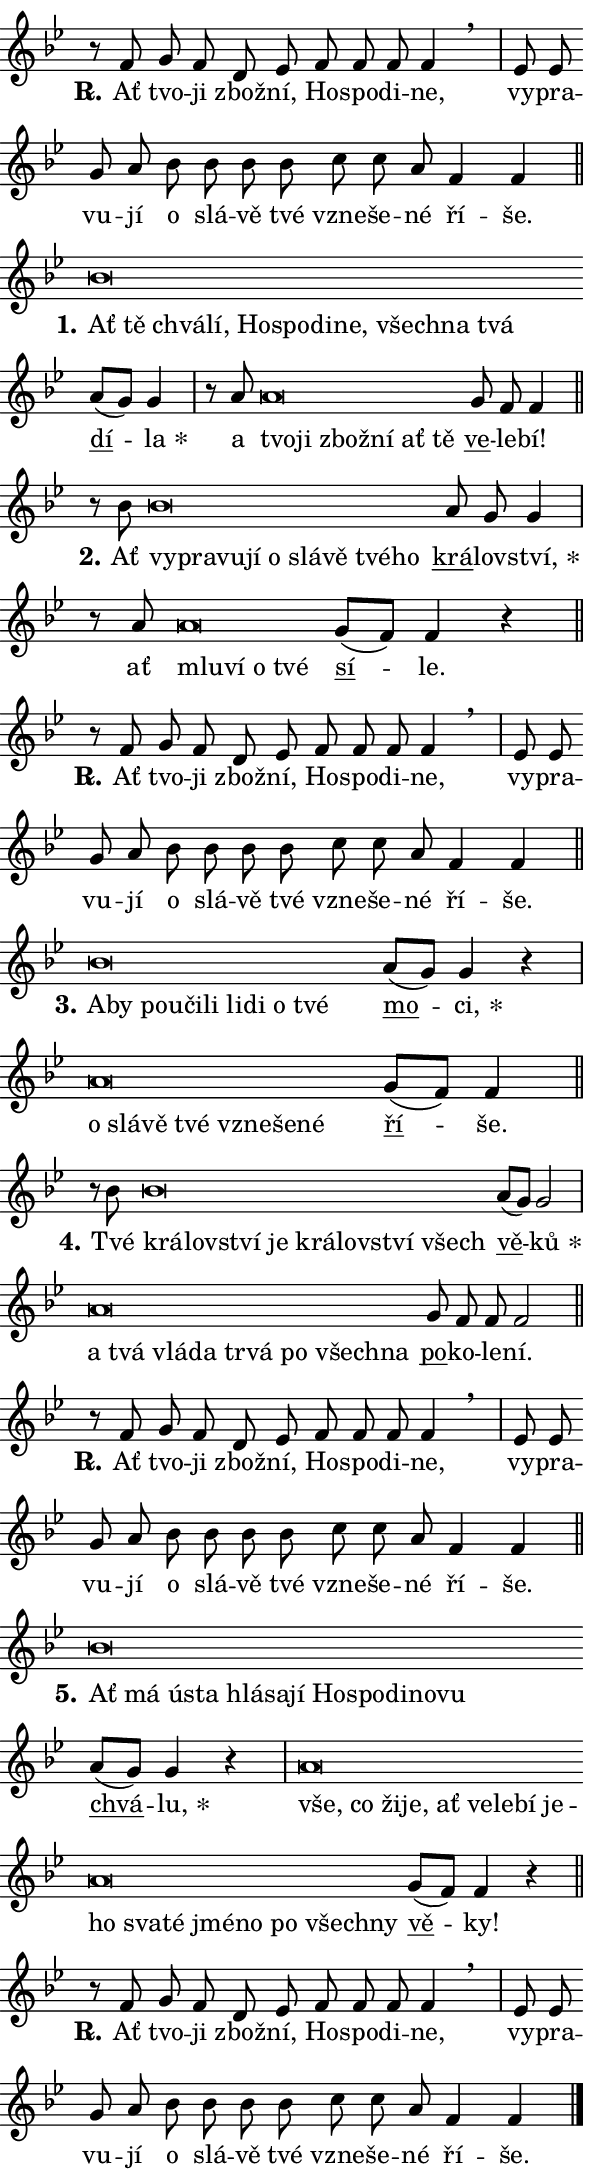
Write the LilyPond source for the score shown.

\version "2.24.0"
\header { tagline = "" }
\paper {
  indent = 0\cm
  top-margin = 0\cm
  right-margin = 0.13\cm % to fit lyric hyphens
  bottom-margin = 0\cm
  left-margin = 0\cm
  paper-width = 10\cm
  page-breaking = #ly:one-page-breaking
  system-system-spacing.basic-distance = #11
  score-system-spacing.basic-distance = #11
  ragged-last = ##f
}


%% Author: Thomas Morley
%% https://lists.gnu.org/archive/html/lilypond-user/2020-05/msg00002.html
#(define (line-position grob)
"Returns position of @var[grob} in current system:
   @code{'start}, if at first time-step
   @code{'end}, if at last time-step
   @code{'middle} otherwise
"
  (let* ((col (ly:item-get-column grob))
         (ln (ly:grob-object col 'left-neighbor))
         (rn (ly:grob-object col 'right-neighbor))
         (col-to-check-left (if (ly:grob? ln) ln col))
         (col-to-check-right (if (ly:grob? rn) rn col))
         (break-dir-left
           (and
             (ly:grob-property col-to-check-left 'non-musical #f)
             (ly:item-break-dir col-to-check-left)))
         (break-dir-right
           (and
             (ly:grob-property col-to-check-right 'non-musical #f)
             (ly:item-break-dir col-to-check-right))))
        (cond ((eqv? 1 break-dir-left) 'start)
              ((eqv? -1 break-dir-right) 'end)
              (else 'middle))))

#(define (tranparent-at-line-position vctor)
  (lambda (grob)
  "Relying on @code{line-position} select the relevant enry from @var{vctor}.
Used to determine transparency,"
    (case (line-position grob)
      ((end) (not (vector-ref vctor 0)))
      ((middle) (not (vector-ref vctor 1)))
      ((start) (not (vector-ref vctor 2))))))

noteHeadBreakVisibility =
#(define-music-function (break-visibility)(vector?)
"Makes @code{NoteHead}s transparent relying on @var{break-visibility}"
#{
  \override NoteHead.transparent =
    #(tranparent-at-line-position break-visibility)
#})

#(define delete-ledgers-for-transparent-note-heads
  (lambda (grob)
    "Reads whether a @code{NoteHead} is transparent.
If so this @code{NoteHead} is removed from @code{'note-heads} from
@var{grob}, which is supposed to be @code{LedgerLineSpanner}.
As a result ledgers are not printed for this @code{NoteHead}"
    (let* ((nhds-array (ly:grob-object grob 'note-heads))
           (nhds-list
             (if (ly:grob-array? nhds-array)
                 (ly:grob-array->list nhds-array)
                 '()))
           ;; Relies on the transparent-property being done before
           ;; Staff.LedgerLineSpanner.after-line-breaking is executed.
           ;; This is fragile ...
           (to-keep
             (remove
               (lambda (nhd)
                 (ly:grob-property nhd 'transparent #f))
               nhds-list)))
      ;; TODO find a better method to iterate over grob-arrays, similiar
      ;; to filter/remove etc for lists
      ;; For now rebuilt from scratch
      (set! (ly:grob-object grob 'note-heads)  '())
      (for-each
        (lambda (nhd)
          (ly:pointer-group-interface::add-grob grob 'note-heads nhd))
        to-keep))))

squashNotes = {
  \override NoteHead.X-extent = #'(-0.2 . 0.2)
  \override NoteHead.Y-extent = #'(-0.75 . 0)
  \override NoteHead.stencil =
    #(lambda (grob)
       (let ((pos (ly:grob-property grob 'staff-position)))
         (begin
           (if (< pos -7) (display "ERROR: Lower brevis then expected\n") (display ""))
           (if (<= pos -6) ly:text-interface::print ly:note-head::print))))
}
unSquashNotes = {
  \revert NoteHead.X-extent
  \revert NoteHead.Y-extent
  \revert NoteHead.stencil
}

hideNotes = \noteHeadBreakVisibility #begin-of-line-visible
unHideNotes = \noteHeadBreakVisibility #all-visible

% work-around for resetting accidentals
% https://lilypond.org/doc/v2.23/Documentation/notation/displaying-rhythms#unmetered-music
cadenzaMeasure = {
  \cadenzaOff
  \partial 1024 s1024
  \cadenzaOn
}

#(define-markup-command (accent layout props text) (markup?)
  "Underline accented syllable"
  (interpret-markup layout props
    #{\markup \override #'(offset . 4.3) \underline { #text }#}))

responsum = \markup \concat {
  "R" \hspace #-1.05 \path #0.1 #'((moveto 0 0.07) (lineto 0.9 0.8)) \hspace #0.05 "."
}

spaceSize = #0.6828661417322834 % exact space size for TeX Gyre Schola

\layout {
  \context {
    \Staff
    \remove "Time_signature_engraver"
    \override LedgerLineSpanner.after-line-breaking = #delete-ledgers-for-transparent-note-heads
  }
  \context {
    \Lyrics {
      \override LyricSpace.minimum-distance = \spaceSize
      \override LyricText.font-name = #"TeX Gyre Schola"
      \override LyricText.font-size = 1
      \override StanzaNumber.font-name = #"TeX Gyre Schola Bold"
      \override StanzaNumber.font-size = 1
    }
  }
  \context {
    \Score 
    \override NoteHead.text =
      #(lambda (grob) 
        (let ((pos (ly:grob-property grob 'staff-position)))
          #{\markup {
            \combine
              \halign #-0.55 \raise #(if (= pos -6) 0 0.5) \override #'(thickness . 2) \draw-line #'(3.2 . 0)
              \musicglyph "noteheads.sM1"
          }#}))
  }
}

% magnetic-lyrics.ily
%
%   written by
%     Jean Abou Samra <jean@abou-samra.fr>
%     Werner Lemberg <wl@gnu.org>
%
%   adapted by
%     Jiri Hon <jiri.hon@gmail.com>
%
% Version 2022-Apr-15

% https://www.mail-archive.com/lilypond-user@gnu.org/msg149350.html

#(define (Left_hyphen_pointer_engraver context)
   "Collect syllable-hyphen-syllable occurrences in lyrics and store
them in properties.  This engraver only looks to the left.  For
example, if the lyrics input is @code{foo -- bar}, it does the
following.

@itemize @bullet
@item
Set the @code{text} property of the @code{LyricHyphen} grob between
@q{foo} and @q{bar} to @code{foo}.

@item
Set the @code{left-hyphen} property of the @code{LyricText} grob with
text @q{foo} to the @code{LyricHyphen} grob between @q{foo} and
@q{bar}.
@end itemize

Use this auxiliary engraver in combination with the
@code{lyric-@/text::@/apply-@/magnetic-@/offset!} hook."
   (let ((hyphen #f)
         (text #f))
     (make-engraver
      (acknowledgers
       ((lyric-syllable-interface engraver grob source-engraver)
        (set! text grob)))
      (end-acknowledgers
       ((lyric-hyphen-interface engraver grob source-engraver)
        ;(when (not (grob::has-interface grob 'lyric-space-interface))
          (set! hyphen grob)));)
      ((stop-translation-timestep engraver)
       (when (and text hyphen)
         (ly:grob-set-object! text 'left-hyphen hyphen))
       (set! text #f)
       (set! hyphen #f)))))

#(define (lyric-text::apply-magnetic-offset! grob)
   "If the space between two syllables is less than the value in
property @code{LyricText@/.details@/.squash-threshold}, move the right
syllable to the left so that it gets concatenated with the left
syllable.

Use this function as a hook for
@code{LyricText@/.after-@/line-@/breaking} if the
@code{Left_@/hyphen_@/pointer_@/engraver} is active."
   (let ((hyphen (ly:grob-object grob 'left-hyphen #f)))
     (when hyphen
       (let ((left-text (ly:spanner-bound hyphen LEFT)))
         (when (grob::has-interface left-text 'lyric-syllable-interface)
           (let* ((common (ly:grob-common-refpoint grob left-text X))
                  (this-x-ext (ly:grob-extent grob common X))
                  (left-x-ext
                   (begin
                     ;; Trigger magnetism for left-text.
                     (ly:grob-property left-text 'after-line-breaking)
                     (ly:grob-extent left-text common X)))
                  ;; `delta` is the gap width between two syllables.
                  (delta (- (interval-start this-x-ext)
                            (interval-end left-x-ext)))
                  (details (ly:grob-property grob 'details))
                  (threshold (assoc-get 'squash-threshold details 0.2)))
             (when (< delta threshold)
               (let* (;; We have to manipulate the input text so that
                      ;; ligatures crossing syllable boundaries are not
                      ;; disabled.  For languages based on the Latin
                      ;; script this is essentially a beautification.
                      ;; However, for non-Western scripts it can be a
                      ;; necessity.
                      (lt (ly:grob-property left-text 'text))
                      (rt (ly:grob-property grob 'text))
                      (is-space (grob::has-interface hyphen 'lyric-space-interface))
                      (space (if is-space " " ""))
                      (extra-delta (if is-space spaceSize 0))
                      ;; Append new syllable.
                      (ltrt-space (if (and (string? lt) (string? rt))
                                (string-append lt space rt)
                                (make-concat-markup (list lt space rt))))
                      ;; Right-align `ltrt` to the right side.
                      (ltrt-space-markup (grob-interpret-markup
                               grob
                               (make-translate-markup
                                (cons (interval-length this-x-ext) 0)
                                (make-right-align-markup ltrt-space)))))
                 (begin
                   ;; Don't print `left-text`.
                   (ly:grob-set-property! left-text 'stencil #f)
                   ;; Set text and stencil (which holds all collected
                   ;; syllables so far) and shift it to the left.
                   (ly:grob-set-property! grob 'text ltrt-space)
                   (ly:grob-set-property! grob 'stencil ltrt-space-markup)
                   (ly:grob-translate-axis! grob (- (- delta extra-delta)) X))))))))))


#(define (lyric-hyphen::displace-bounds-first grob)
   ;; Make very sure this callback isn't triggered too early.
   (let ((left (ly:spanner-bound grob LEFT))
         (right (ly:spanner-bound grob RIGHT)))
     (ly:grob-property left 'after-line-breaking)
     (ly:grob-property right 'after-line-breaking)
     (ly:lyric-hyphen::print grob)))

squashThreshold = #0.4

\layout {
  \context {
    \Lyrics
    \consists #Left_hyphen_pointer_engraver
    \override LyricText.after-line-breaking =
      #lyric-text::apply-magnetic-offset!
    \override LyricHyphen.stencil = #lyric-hyphen::displace-bounds-first
    \override LyricText.details.squash-threshold = \squashThreshold
    \override LyricHyphen.minimum-distance = 0
    \override LyricHyphen.minimum-length = \squashThreshold
  }
}

squashText = \override LyricText.details.squash-threshold = 9999
unSquashText = \override LyricText.details.squash-threshold = \squashThreshold

leftText = \override LyricText.self-alignment-X = #LEFT
unLeftText = \revert LyricText.self-alignment-X

starOffset = #(lambda (grob) 
                (let ((x_offset (ly:self-alignment-interface::aligned-on-x-parent grob)))
                  (if (= x_offset 0) 0 (+ x_offset 1.2))))

star = #(define-music-function (syllable)(string?)
"Append star separator at the end of a syllable"
#{
  \once \override LyricText.X-offset = #starOffset
  \lyricmode { \markup {
    #syllable
    \override #'((font-name . "TeX Gyre Schola Bold")) \hspace #0.2 \lower #0.65 \larger "*"
  } }
#})

starAccent = #(define-music-function (syllable)(string?)
"Append star separator at the end of a syllable and make accent"
#{
  \once \override LyricText.X-offset = #starOffset
  \lyricmode { \markup {
    \accent #syllable
    \override #'((font-name . "TeX Gyre Schola Bold")) \hspace #0.2 \lower #0.65 \larger "*"
  } }
#})

breath = #(define-music-function (syllable)(string?)
"Append breathing indicator at the end of a syllable"
#{
  \lyricmode { \markup { #syllable "+" } }
#})

optionalBreath = #(define-music-function (syllable)(string?)
"Append optional breathing indicator at the end of a syllable"
#{
  \lyricmode { \markup { #syllable "(+)" } }
#})


\score {
    <<
        \new Voice = "melody" { \cadenzaOn \key bes \major \relative { r8 f' g f d es \bar "" f f f f4 \breathe \cadenzaMeasure \bar "|" es8 es \bar "" g a \bar "" bes bes \bar "" bes bes \bar "" c c a f4 f \cadenzaMeasure \bar "||" \break } }
        \new Lyrics \lyricsto "melody" { \lyricmode { \set stanza = \responsum
Ať tvo -- ji zbož -- ní, Ho -- spo -- di -- ne, vy -- pra -- vu -- jí o slá -- vě tvé vzne -- še -- né ří -- še. } }
    >>
    \layout {}
}

\score {
    <<
        \new Voice = "melody" { \cadenzaOn \key bes \major \relative { \squashNotes bes'\breve*1/16 \hideNotes \breve*1/16 \bar "" \breve*1/16 \bar "" \breve*1/16 \bar "" \breve*1/16 \bar "" \breve*1/16 \bar "" \breve*1/16 \bar "" \breve*1/16 \bar "" \breve*1/16 \bar "" \breve*1/16 \breve*1/16 \bar "" \unHideNotes \unSquashNotes \bar "" a8[( g)] g4 \cadenzaMeasure \bar "|" r8 a8 \squashNotes a\breve*1/16 \hideNotes \breve*1/16 \bar "" \breve*1/16 \bar "" \breve*1/16 \bar "" \breve*1/16 \breve*1/16 \bar "" \unHideNotes \unSquashNotes \bar "" g8 f f4 \cadenzaMeasure \bar "||" \break } }
        \new Lyrics \lyricsto "melody" { \lyricmode { \set stanza = "1."
\leftText Ať \squashText tě chvá -- lí, Ho -- spo -- di -- ne, všech -- na tvá \unLeftText \unSquashText \markup \accent dí -- \star la a \leftText tvo -- \squashText ji zbož -- ní ať tě \unLeftText \unSquashText \markup \accent ve -- le -- bí! } }
    >>
    \layout {}
}

\score {
    <<
        \new Voice = "melody" { \cadenzaOn \key bes \major \relative { r8 bes'8 \squashNotes bes\breve*1/16 \hideNotes \breve*1/16 \bar "" \breve*1/16 \bar "" \breve*1/16 \bar "" \breve*1/16 \bar "" \breve*1/16 \bar "" \breve*1/16 \bar "" \breve*1/16 \breve*1/16 \bar "" \unHideNotes \unSquashNotes \bar "" a8 g g4 \cadenzaMeasure \bar "|" r8 a8 \squashNotes a\breve*1/16 \hideNotes \breve*1/16 \bar "" \breve*1/16 \breve*1/16 \bar "" \unHideNotes \unSquashNotes \bar "" g8[( f)] f4 r \cadenzaMeasure \bar "||" \break } }
        \new Lyrics \lyricsto "melody" { \lyricmode { \set stanza = "2."
Ať \leftText vy -- \squashText pra -- vu -- jí o slá -- vě tvé -- ho \unLeftText \unSquashText \markup \accent krá -- lov -- \star ství, ať \leftText mlu -- \squashText ví o tvé \unLeftText \unSquashText \markup \accent sí -- le. } }
    >>
    \layout {}
}

\score {
    <<
        \new Voice = "melody" { \cadenzaOn \key bes \major \relative { r8 f' g f d es \bar "" f f f f4 \breathe \cadenzaMeasure \bar "|" es8 es \bar "" g a \bar "" bes bes \bar "" bes bes \bar "" c c a f4 f \cadenzaMeasure \bar "||" \break } }
        \new Lyrics \lyricsto "melody" { \lyricmode { \set stanza = \responsum
Ať tvo -- ji zbož -- ní, Ho -- spo -- di -- ne, vy -- pra -- vu -- jí o slá -- vě tvé vzne -- še -- né ří -- še. } }
    >>
    \layout {}
}

\score {
    <<
        \new Voice = "melody" { \cadenzaOn \key bes \major \relative { \squashNotes bes'\breve*1/16 \hideNotes \breve*1/16 \bar "" \breve*1/16 \bar "" \breve*1/16 \bar "" \breve*1/16 \bar "" \breve*1/16 \bar "" \breve*1/16 \bar "" \breve*1/16 \bar "" \breve*1/16 \breve*1/16 \bar "" \unHideNotes \unSquashNotes \bar "" a8[( g)] g4 r \cadenzaMeasure \bar "|" \squashNotes a\breve*1/16 \hideNotes \breve*1/16 \bar "" \breve*1/16 \bar "" \breve*1/16 \bar "" \breve*1/16 \bar "" \breve*1/16 \breve*1/16 \bar "" \unHideNotes \unSquashNotes \bar "" g8[( f)] f4 \cadenzaMeasure \bar "||" \break } }
        \new Lyrics \lyricsto "melody" { \lyricmode { \set stanza = "3."
\leftText A -- \squashText by po -- u -- či -- li li -- di o tvé \unLeftText \unSquashText \markup \accent mo -- \star ci, \leftText o \squashText slá -- vě tvé vzne -- še -- né \unLeftText \unSquashText \markup \accent ří -- še. } }
    >>
    \layout {}
}

\score {
    <<
        \new Voice = "melody" { \cadenzaOn \key bes \major \relative { r8 bes'8 \squashNotes bes\breve*1/16 \hideNotes \breve*1/16 \bar "" \breve*1/16 \bar "" \breve*1/16 \bar "" \breve*1/16 \bar "" \breve*1/16 \bar "" \breve*1/16 \breve*1/16 \bar "" \unHideNotes \unSquashNotes \bar "" a8[( g)] g2 \cadenzaMeasure \bar "|" \squashNotes a\breve*1/16 \hideNotes \breve*1/16 \bar "" \breve*1/16 \bar "" \breve*1/16 \bar "" \breve*1/16 \bar "" \breve*1/16 \bar "" \breve*1/16 \bar "" \breve*1/16 \breve*1/16 \bar "" \unHideNotes \unSquashNotes \bar "" g8 f f f2 \cadenzaMeasure \bar "||" \break } }
        \new Lyrics \lyricsto "melody" { \lyricmode { \set stanza = "4."
Tvé \leftText krá -- \squashText lov -- ství je krá -- lov -- ství všech \unLeftText \unSquashText \markup \accent vě -- \star ků \leftText a \squashText tvá vlá -- da tr -- vá po všech -- na \unLeftText \unSquashText \markup \accent po -- ko -- le -- ní. } }
    >>
    \layout {}
}

\score {
    <<
        \new Voice = "melody" { \cadenzaOn \key bes \major \relative { r8 f' g f d es \bar "" f f f f4 \breathe \cadenzaMeasure \bar "|" es8 es \bar "" g a \bar "" bes bes \bar "" bes bes \bar "" c c a f4 f \cadenzaMeasure \bar "||" \break } }
        \new Lyrics \lyricsto "melody" { \lyricmode { \set stanza = \responsum
Ať tvo -- ji zbož -- ní, Ho -- spo -- di -- ne, vy -- pra -- vu -- jí o slá -- vě tvé vzne -- še -- né ří -- še. } }
    >>
    \layout {}
}

\score {
    <<
        \new Voice = "melody" { \cadenzaOn \key bes \major \relative { \squashNotes bes'\breve*1/16 \hideNotes \breve*1/16 \bar "" \breve*1/16 \bar "" \breve*1/16 \bar "" \breve*1/16 \bar "" \breve*1/16 \bar "" \breve*1/16 \bar "" \breve*1/16 \bar "" \breve*1/16 \bar "" \breve*1/16 \bar "" \breve*1/16 \breve*1/16 \bar "" \unHideNotes \unSquashNotes \bar "" a8[( g)] g4 r \cadenzaMeasure \bar "|" \squashNotes a\breve*1/16 \hideNotes \breve*1/16 \bar "" \breve*1/16 \bar "" \breve*1/16 \bar "" \breve*1/16 \bar "" \breve*1/16 \bar "" \breve*1/16 \bar "" \breve*1/16 \bar "" \breve*1/16 \bar "" \breve*1/16 \bar "" \breve*1/16 \bar "" \breve*1/16 \bar "" \breve*1/16 \bar "" \breve*1/16 \bar "" \breve*1/16 \bar "" \breve*1/16 \breve*1/16 \bar "" \unHideNotes \unSquashNotes \bar "" g8[( f)] f4 r \cadenzaMeasure \bar "||" \break } }
        \new Lyrics \lyricsto "melody" { \lyricmode { \set stanza = "5."
\leftText Ať \squashText má ú -- sta hlá -- sa -- jí Ho -- spo -- di -- no -- vu \unLeftText \unSquashText \markup \accent chvá -- \star lu, \leftText vše, \squashText co ži -- je, ať ve -- le -- bí je -- ho sva -- té jmé -- no po všech -- ny \unLeftText \unSquashText \markup \accent vě -- ky! } }
    >>
    \layout {}
}

\score {
    <<
        \new Voice = "melody" { \cadenzaOn \key bes \major \relative { r8 f' g f d es \bar "" f f f f4 \breathe \cadenzaMeasure \bar "|" es8 es \bar "" g a \bar "" bes bes \bar "" bes bes \bar "" c c a f4 f \cadenzaMeasure \bar "||" \break } \bar "|." }
        \new Lyrics \lyricsto "melody" { \lyricmode { \set stanza = \responsum
Ať tvo -- ji zbož -- ní, Ho -- spo -- di -- ne, vy -- pra -- vu -- jí o slá -- vě tvé vzne -- še -- né ří -- še. } }
    >>
    \layout {}
}
